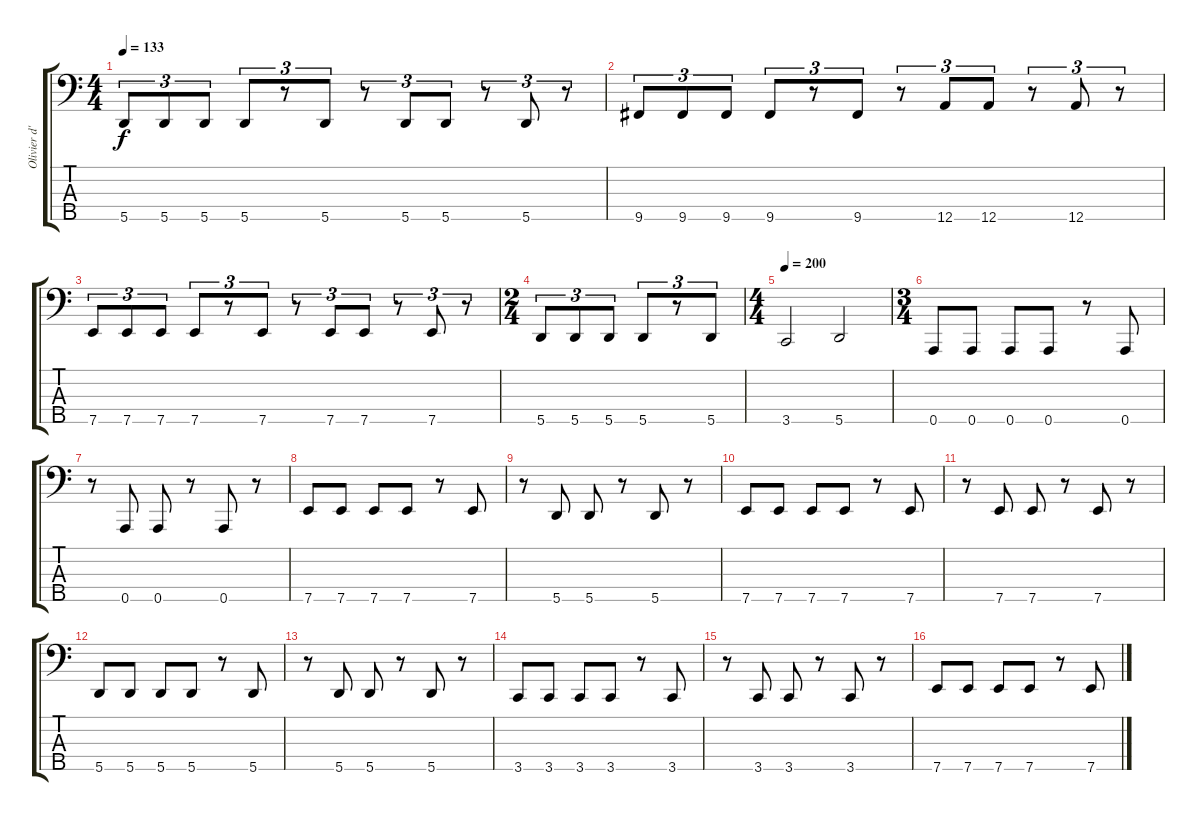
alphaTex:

\track ("Olivier d'Aries (Bass)" "Olivier d'") {instrument electricbassfinger}
\staff {score tabs}
\tuning (G2 D2 A1 E1 A0) {hide}
\ts (4 4)
\tempo 133
\clef f4
\ks c
5.5.8{tu (3 2) dy f} 5.5.8{tu (3 2)} 5.5.8{tu (3 2)} 5.5.8{tu (3 2)} r.8{tu (3 2)} 5.5.8{tu (3 2)} r.8{tu (3 2)} 5.5.8{tu (3 2)} 5.5.8{tu (3 2)} r.8{tu (3 2)} 5.5.8{tu (3 2)} r.8{tu (3 2)} |
9.5.8{tu (3 2)} 9.5.8{tu (3 2)} 9.5.8{tu (3 2)} 9.5.8{tu (3 2)} r.8{tu (3 2)} 9.5.8{tu (3 2)} r.8{tu (3 2)} 12.5.8{tu (3 2)} 12.5.8{tu (3 2)} r.8{tu (3 2)} 12.5.8{tu (3 2)} r.8{tu (3 2)} |
7.5.8{tu (3 2)} 7.5.8{tu (3 2)} 7.5.8{tu (3 2)} 7.5.8{tu (3 2)} r.8{tu (3 2)} 7.5.8{tu (3 2)} r.8{tu (3 2)} 7.5.8{tu (3 2)} 7.5.8{tu (3 2)} r.8{tu (3 2)} 7.5.8{tu (3 2)} r.8{tu (3 2)} |
\ts (2 4)
5.5.8{tu (3 2)} 5.5.8{tu (3 2)} 5.5.8{tu (3 2)} 5.5.8{tu (3 2)} r.8{tu (3 2)} 5.5.8{tu (3 2)} |
\ts (4 4)
\tempo 200
3.5.2 5.5.2 |
\ts (3 4)
0.5.8 0.5.8 0.5.8 0.5.8 r.8 0.5.8 |
r.8 0.5.8 0.5.8 r.8 0.5.8 r.8 |
7.5.8 7.5.8 7.5.8 7.5.8 r.8 7.5.8 |
r.8 5.5.8 5.5.8 r.8 5.5.8 r.8 |
7.5.8 7.5.8 7.5.8 7.5.8 r.8 7.5.8 |
r.8 7.5.8 7.5.8 r.8 7.5.8 r.8 |
5.5.8 5.5.8 5.5.8 5.5.8 r.8 5.5.8 |
r.8 5.5.8 5.5.8 r.8 5.5.8 r.8 |
3.5.8 3.5.8 3.5.8 3.5.8 r.8 3.5.8 |
r.8 3.5.8 3.5.8 r.8 3.5.8 r.8 |
7.5.8 7.5.8 7.5.8 7.5.8 r.8 7.5.8
